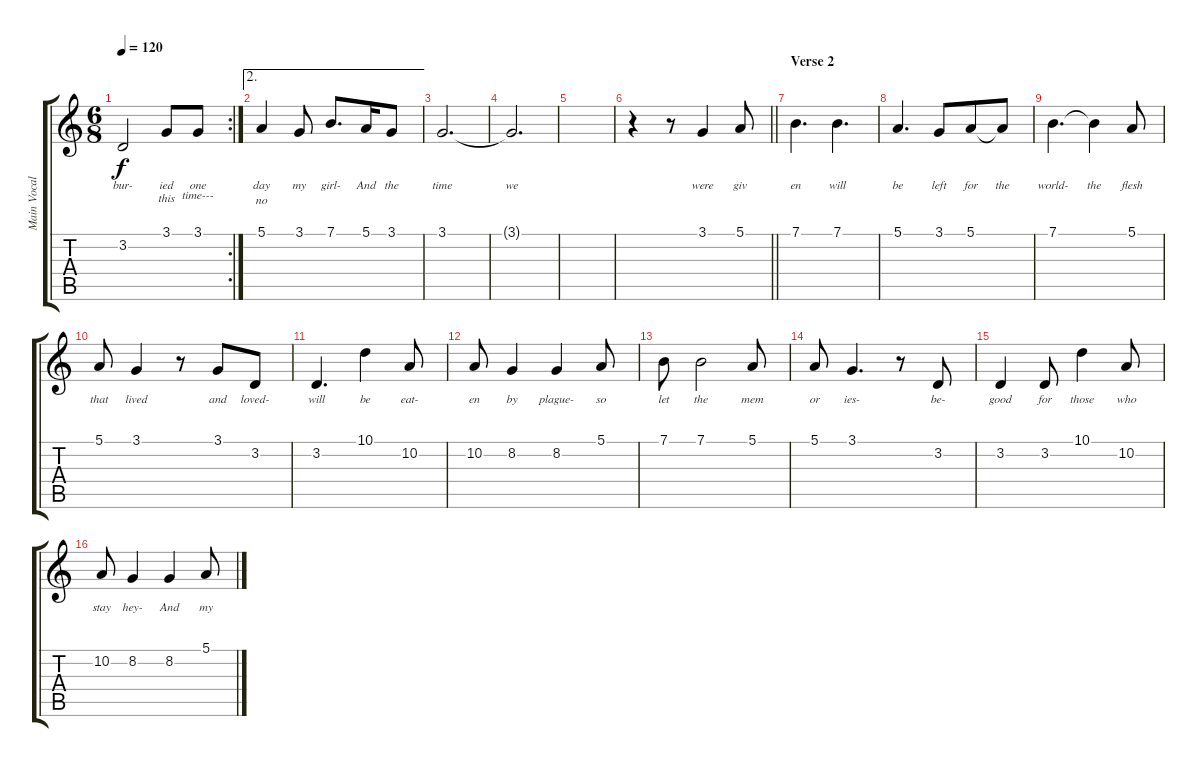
\track ("Main Vocals" "Main Vocal") {instrument choiraahs}
\staff {score tabs}
\tuning (E4 B3 G3 D3 A2 E2) {hide}
\rc 2
\ts (6 8)
\tempo 120
\clef g2
\ks c
3.2.2{lyrics (0 "bur-") lyrics (1 "") lyrics (2 "") lyrics (3 "") lyrics (4 "") dy f} 3.1.8{lyrics (0 "ied") lyrics (1 "this") lyrics (2 "") lyrics (3 "") lyrics (4 "")} 3.1.8{lyrics (0 "one") lyrics (1 "time---") lyrics (2 "") lyrics (3 "") lyrics (4 "")} |
\ae 2
5.1.4{lyrics (0 "day") lyrics (1 "no") lyrics (2 "") lyrics (3 "") lyrics (4 "")} 3.1.8{lyrics (0 "my") lyrics (1 "") lyrics (2 "") lyrics (3 "") lyrics (4 "")} 7.1.8{d lyrics (0 "girl-") lyrics (1 "") lyrics (2 "") lyrics (3 "") lyrics (4 "")} 5.1.16{lyrics (0 "And") lyrics (1 "") lyrics (2 "") lyrics (3 "") lyrics (4 "")} 3.1.8{lyrics (0 "the") lyrics (1 "") lyrics (2 "") lyrics (3 "") lyrics (4 "")} |
3.1.2{d lyrics (0 "time") lyrics (1 "") lyrics (2 "") lyrics (3 "") lyrics (4 "")} |
3.1{t}.2{d lyrics (0 "we") lyrics (1 "") lyrics (2 "") lyrics (3 "") lyrics (4 "")} |
|
\barLineRight lightlight
r.4 r.8 3.1.4{lyrics (0 "were") lyrics (1 "") lyrics (2 "") lyrics (3 "") lyrics (4 "")} 5.1.8{lyrics (0 "giv") lyrics (1 "") lyrics (2 "") lyrics (3 "") lyrics (4 "")} |
\section ("" "Verse 2")
7.1.4{d lyrics (0 "en") lyrics (1 "") lyrics (2 "") lyrics (3 "") lyrics (4 "")} 7.1.4{d lyrics (0 "will") lyrics (1 "") lyrics (2 "") lyrics (3 "") lyrics (4 "")} |
5.1.4{d lyrics (0 "be") lyrics (1 "") lyrics (2 "") lyrics (3 "") lyrics (4 "")} 3.1.8{lyrics (0 "left") lyrics (1 "") lyrics (2 "") lyrics (3 "") lyrics (4 "")} 5.1.8{lyrics (0 "for") lyrics (1 "") lyrics (2 "") lyrics (3 "") lyrics (4 "")} 5.1{t}.8{lyrics (0 "the") lyrics (1 "") lyrics (2 "") lyrics (3 "") lyrics (4 "")} |
7.1.4{d lyrics (0 "world-") lyrics (1 "") lyrics (2 "") lyrics (3 "") lyrics (4 "")} 7.1{t}.4{lyrics (0 "the") lyrics (1 "") lyrics (2 "") lyrics (3 "") lyrics (4 "")} 5.1.8{lyrics (0 "flesh") lyrics (1 "") lyrics (2 "") lyrics (3 "") lyrics (4 "")} |
5.1.8{lyrics (0 "that") lyrics (1 "") lyrics (2 "") lyrics (3 "") lyrics (4 "")} 3.1.4{lyrics (0 "lived") lyrics (1 "") lyrics (2 "") lyrics (3 "") lyrics (4 "")} r.8 3.1.8{lyrics (0 "and") lyrics (1 "") lyrics (2 "") lyrics (3 "") lyrics (4 "")} 3.2.8{lyrics (0 "loved-") lyrics (1 "") lyrics (2 "") lyrics (3 "") lyrics (4 "")} |
3.2.4{d lyrics (0 "will") lyrics (1 "") lyrics (2 "") lyrics (3 "") lyrics (4 "")} 10.1.4{lyrics (0 "be") lyrics (1 "") lyrics (2 "") lyrics (3 "") lyrics (4 "")} 10.2.8{lyrics (0 "eat-") lyrics (1 "") lyrics (2 "") lyrics (3 "") lyrics (4 "")} |
10.2.8{lyrics (0 "en") lyrics (1 "") lyrics (2 "") lyrics (3 "") lyrics (4 "")} 8.2.4{lyrics (0 "by") lyrics (1 "") lyrics (2 "") lyrics (3 "") lyrics (4 "")} 8.2.4{lyrics (0 "plague-") lyrics (1 "") lyrics (2 "") lyrics (3 "") lyrics (4 "")} 5.1.8{lyrics (0 "so") lyrics (1 "") lyrics (2 "") lyrics (3 "") lyrics (4 "")} |
7.1.8{lyrics (0 "let") lyrics (1 "") lyrics (2 "") lyrics (3 "") lyrics (4 "")} 7.1.2{lyrics (0 "the") lyrics (1 "") lyrics (2 "") lyrics (3 "") lyrics (4 "")} 5.1.8{lyrics (0 "mem") lyrics (1 "") lyrics (2 "") lyrics (3 "") lyrics (4 "")} |
5.1.8{lyrics (0 "or") lyrics (1 "") lyrics (2 "") lyrics (3 "") lyrics (4 "")} 3.1.4{d lyrics (0 "ies-") lyrics (1 "") lyrics (2 "") lyrics (3 "") lyrics (4 "")} r.8 3.2.8{lyrics (0 "be-") lyrics (1 "") lyrics (2 "") lyrics (3 "") lyrics (4 "")} |
3.2.4{lyrics (0 "good") lyrics (1 "") lyrics (2 "") lyrics (3 "") lyrics (4 "")} 3.2.8{lyrics (0 "for") lyrics (1 "") lyrics (2 "") lyrics (3 "") lyrics (4 "")} 10.1.4{lyrics (0 "those") lyrics (1 "") lyrics (2 "") lyrics (3 "") lyrics (4 "")} 10.2.8{lyrics (0 "who") lyrics (1 "") lyrics (2 "") lyrics (3 "") lyrics (4 "")} |
10.2.8{lyrics (0 "stay") lyrics (1 "") lyrics (2 "") lyrics (3 "") lyrics (4 "")} 8.2.4{lyrics (0 "hey-") lyrics (1 "") lyrics (2 "") lyrics (3 "") lyrics (4 "")} 8.2.4{lyrics (0 "And") lyrics (1 "") lyrics (2 "") lyrics (3 "") lyrics (4 "")} 5.1.8{lyrics (0 "my") lyrics (1 "") lyrics (2 "") lyrics (3 "") lyrics (4 "")}
